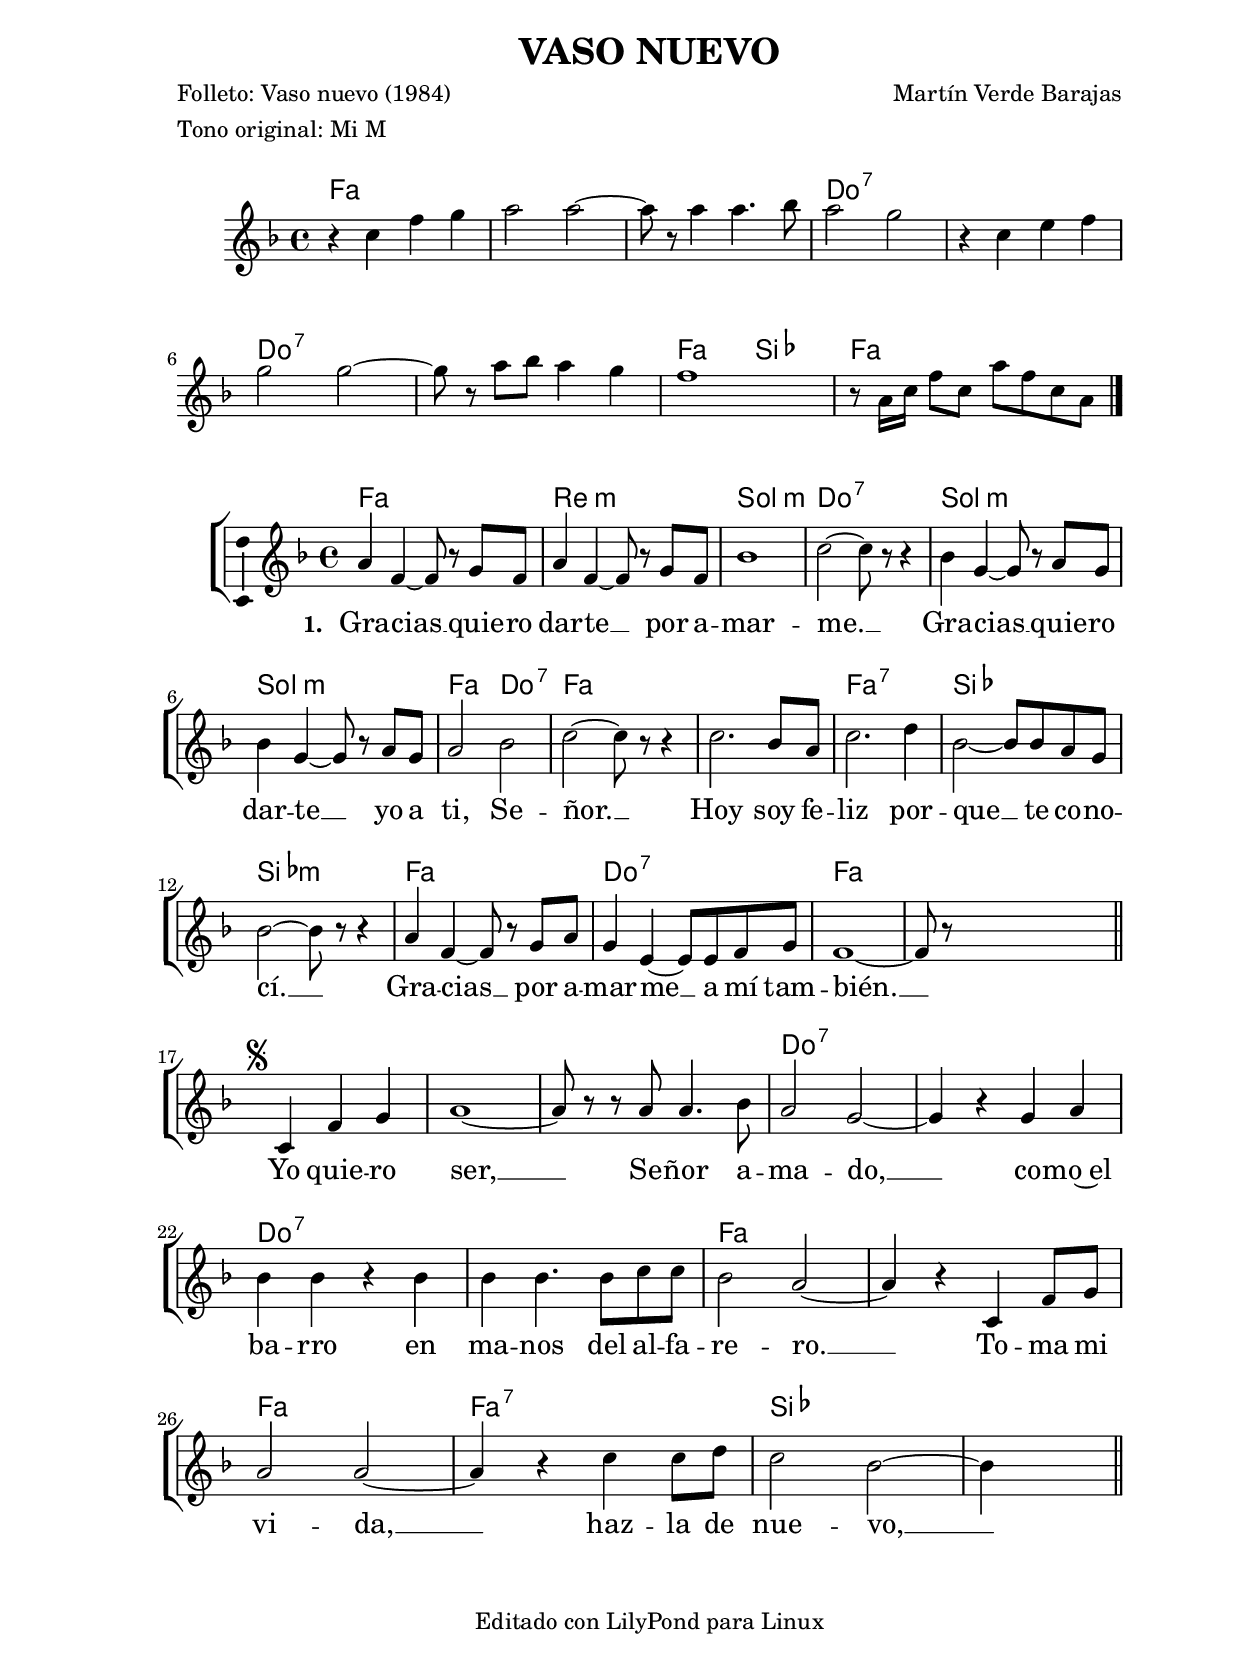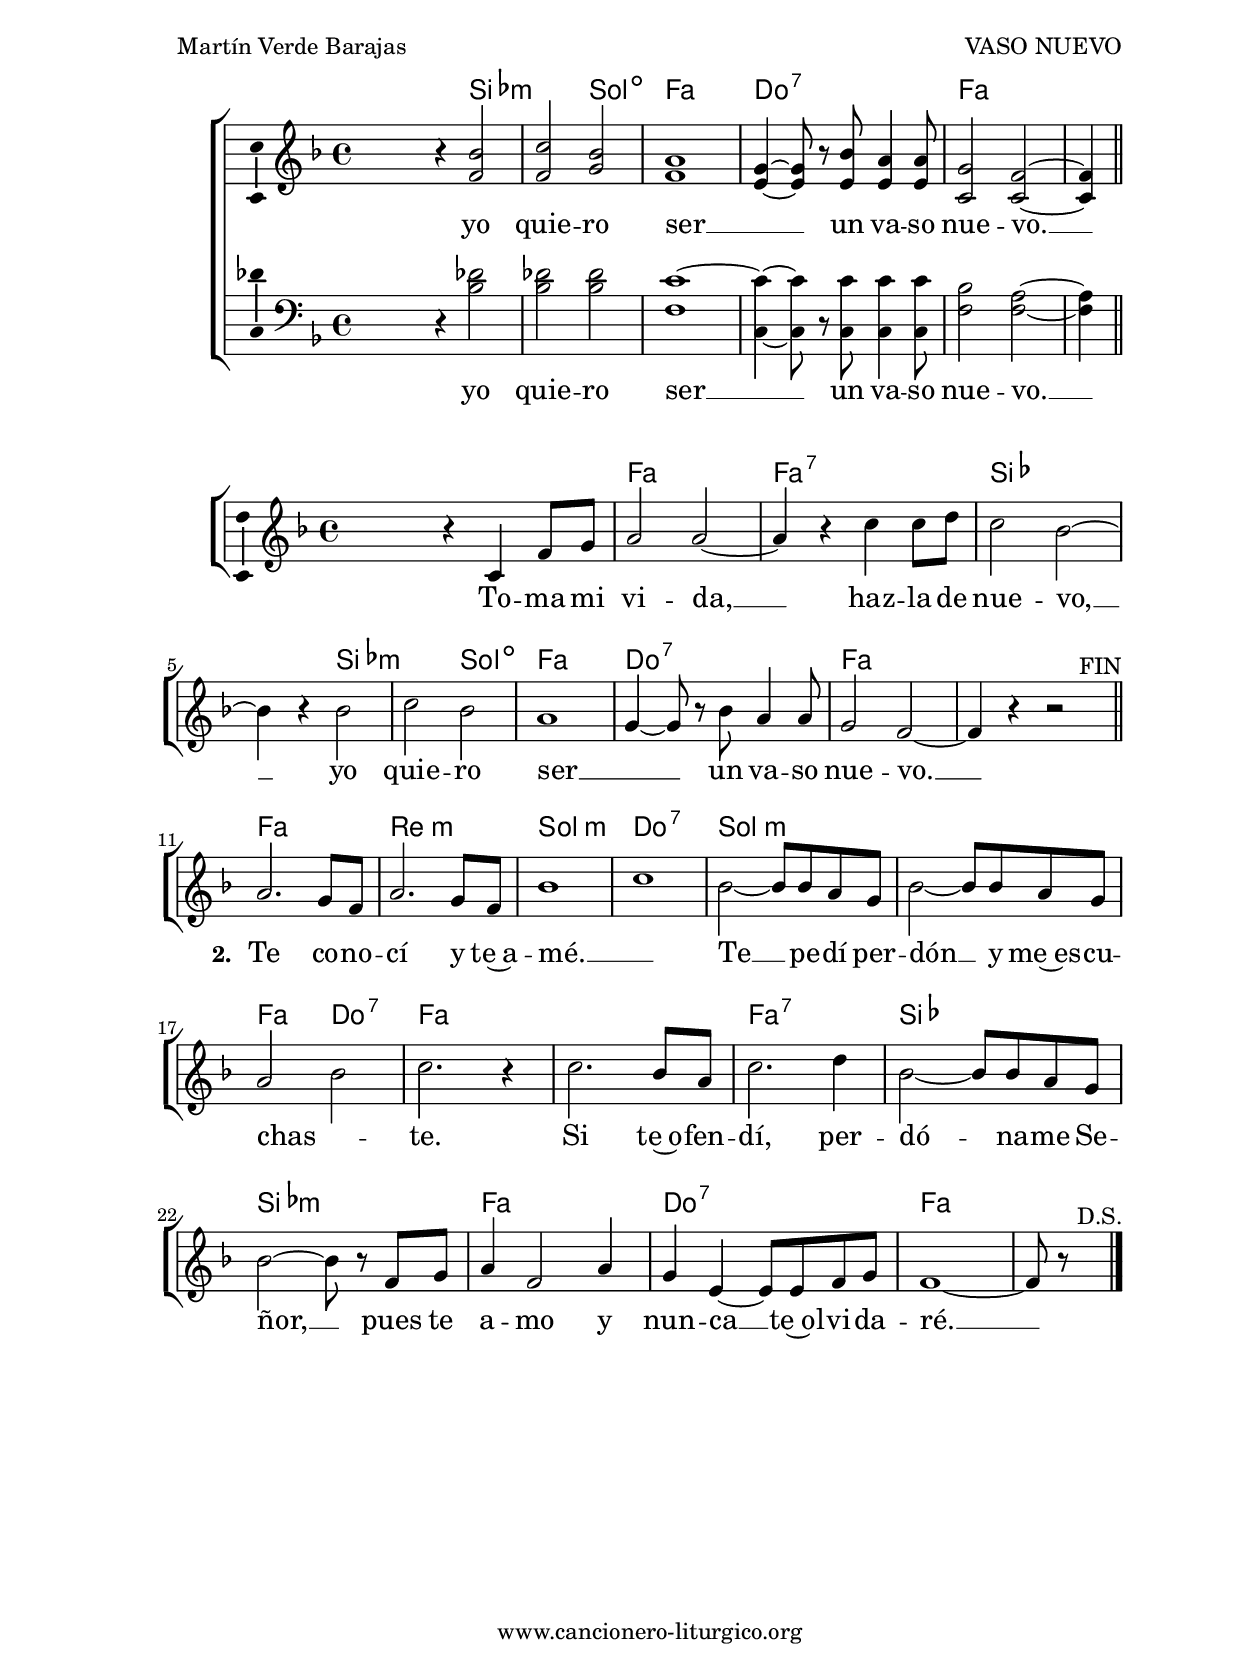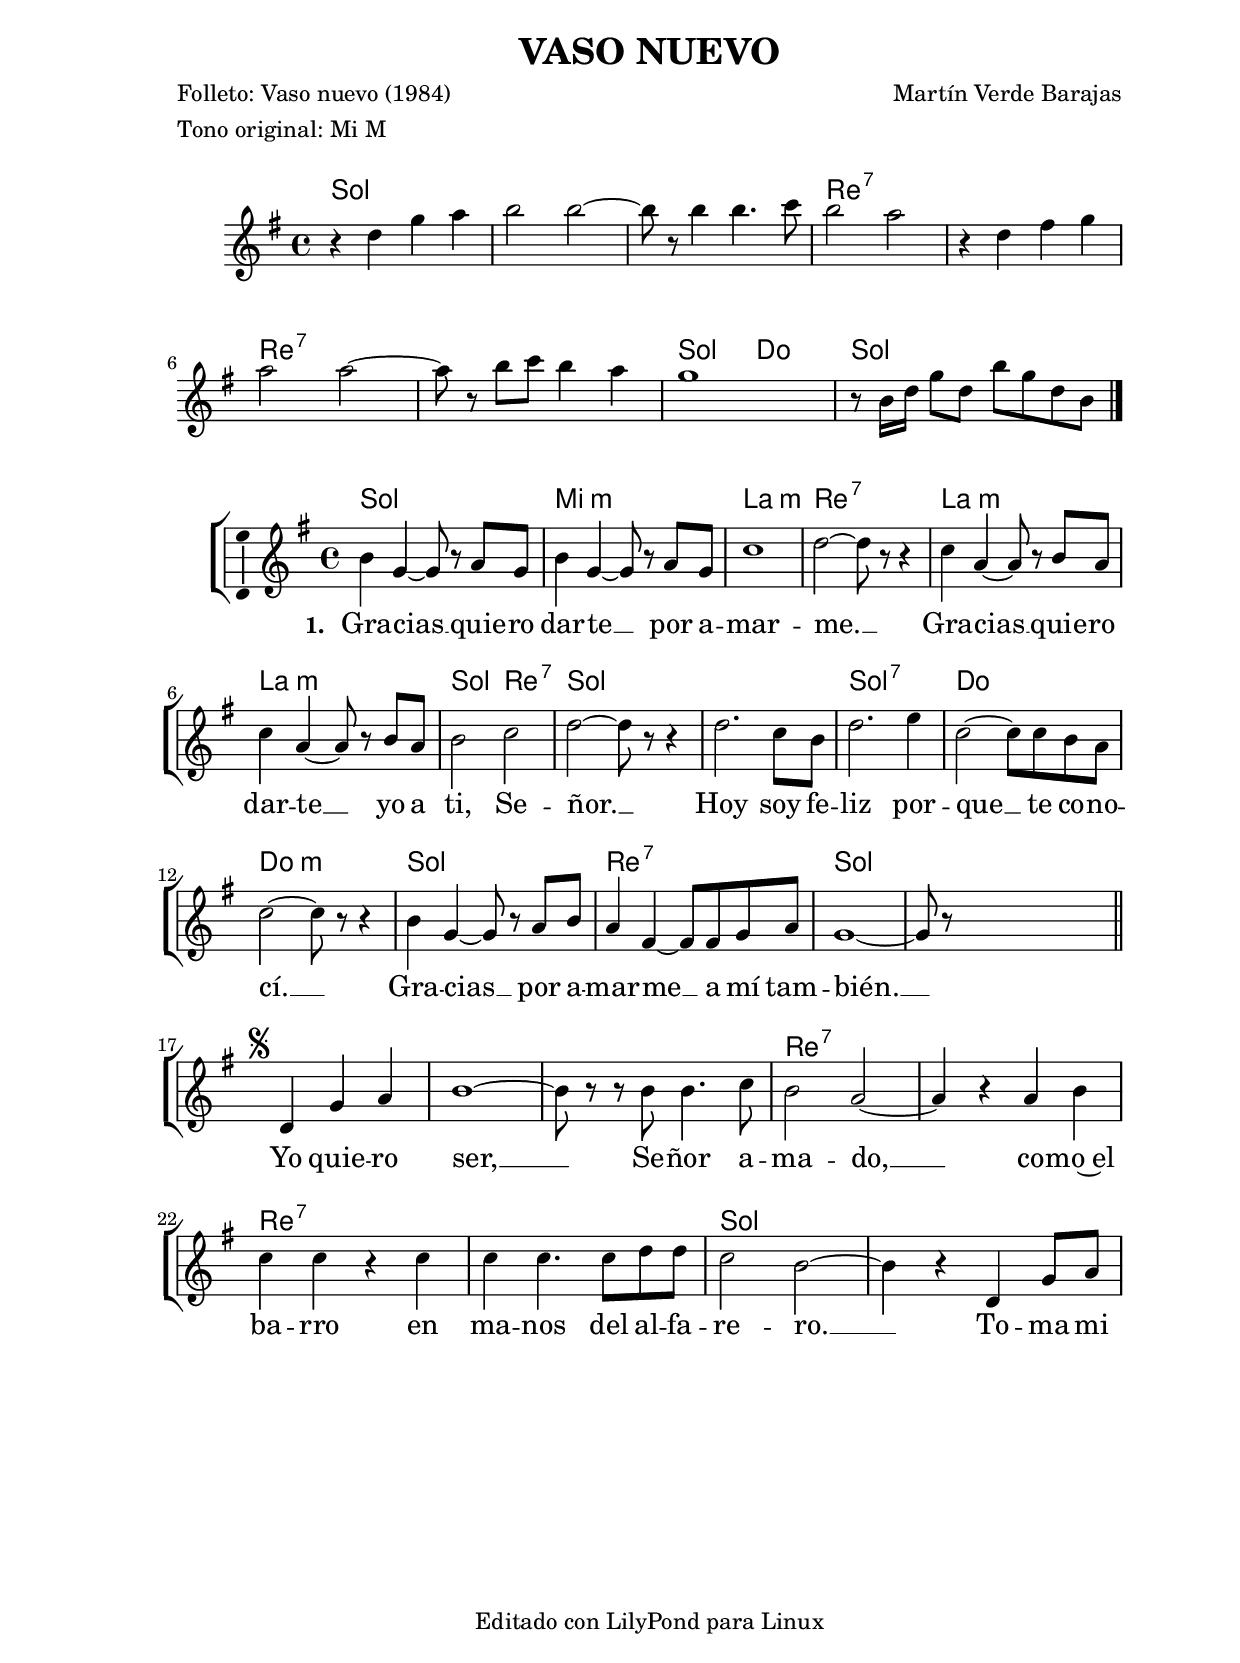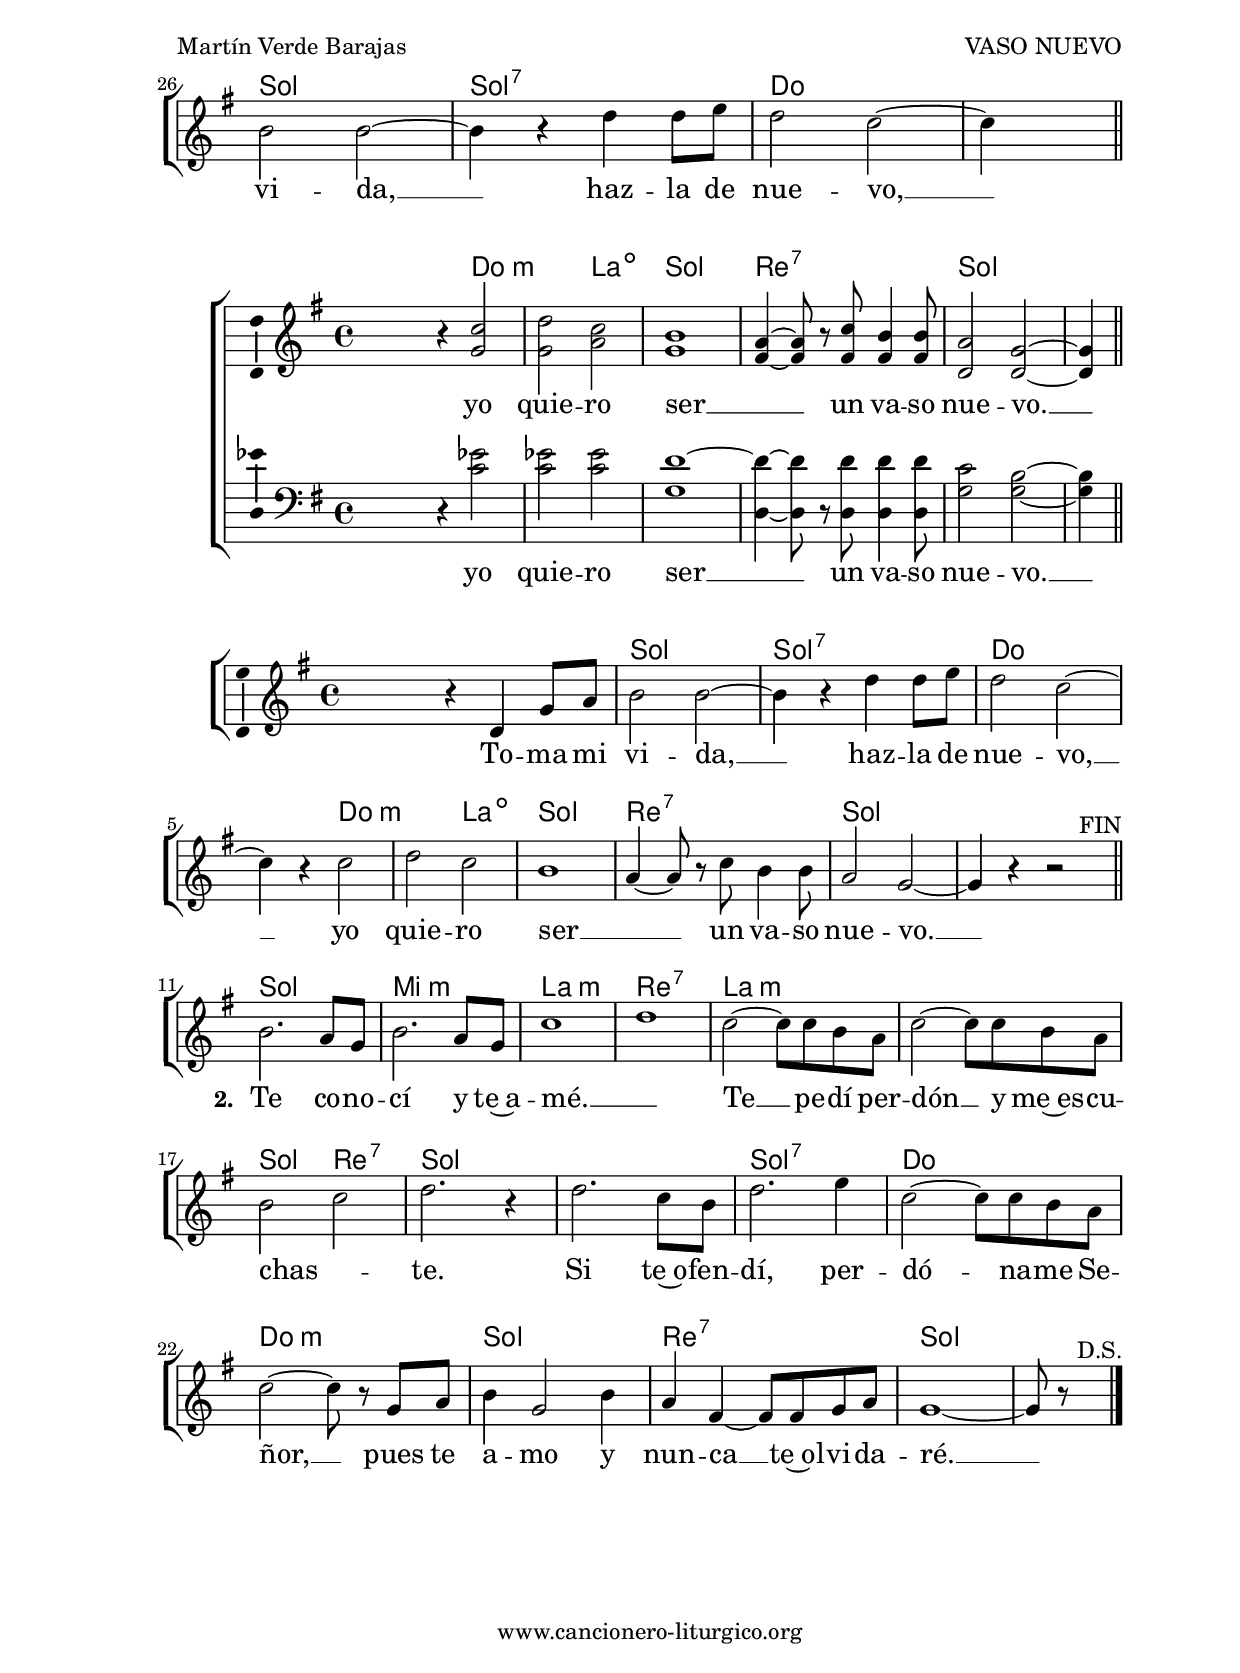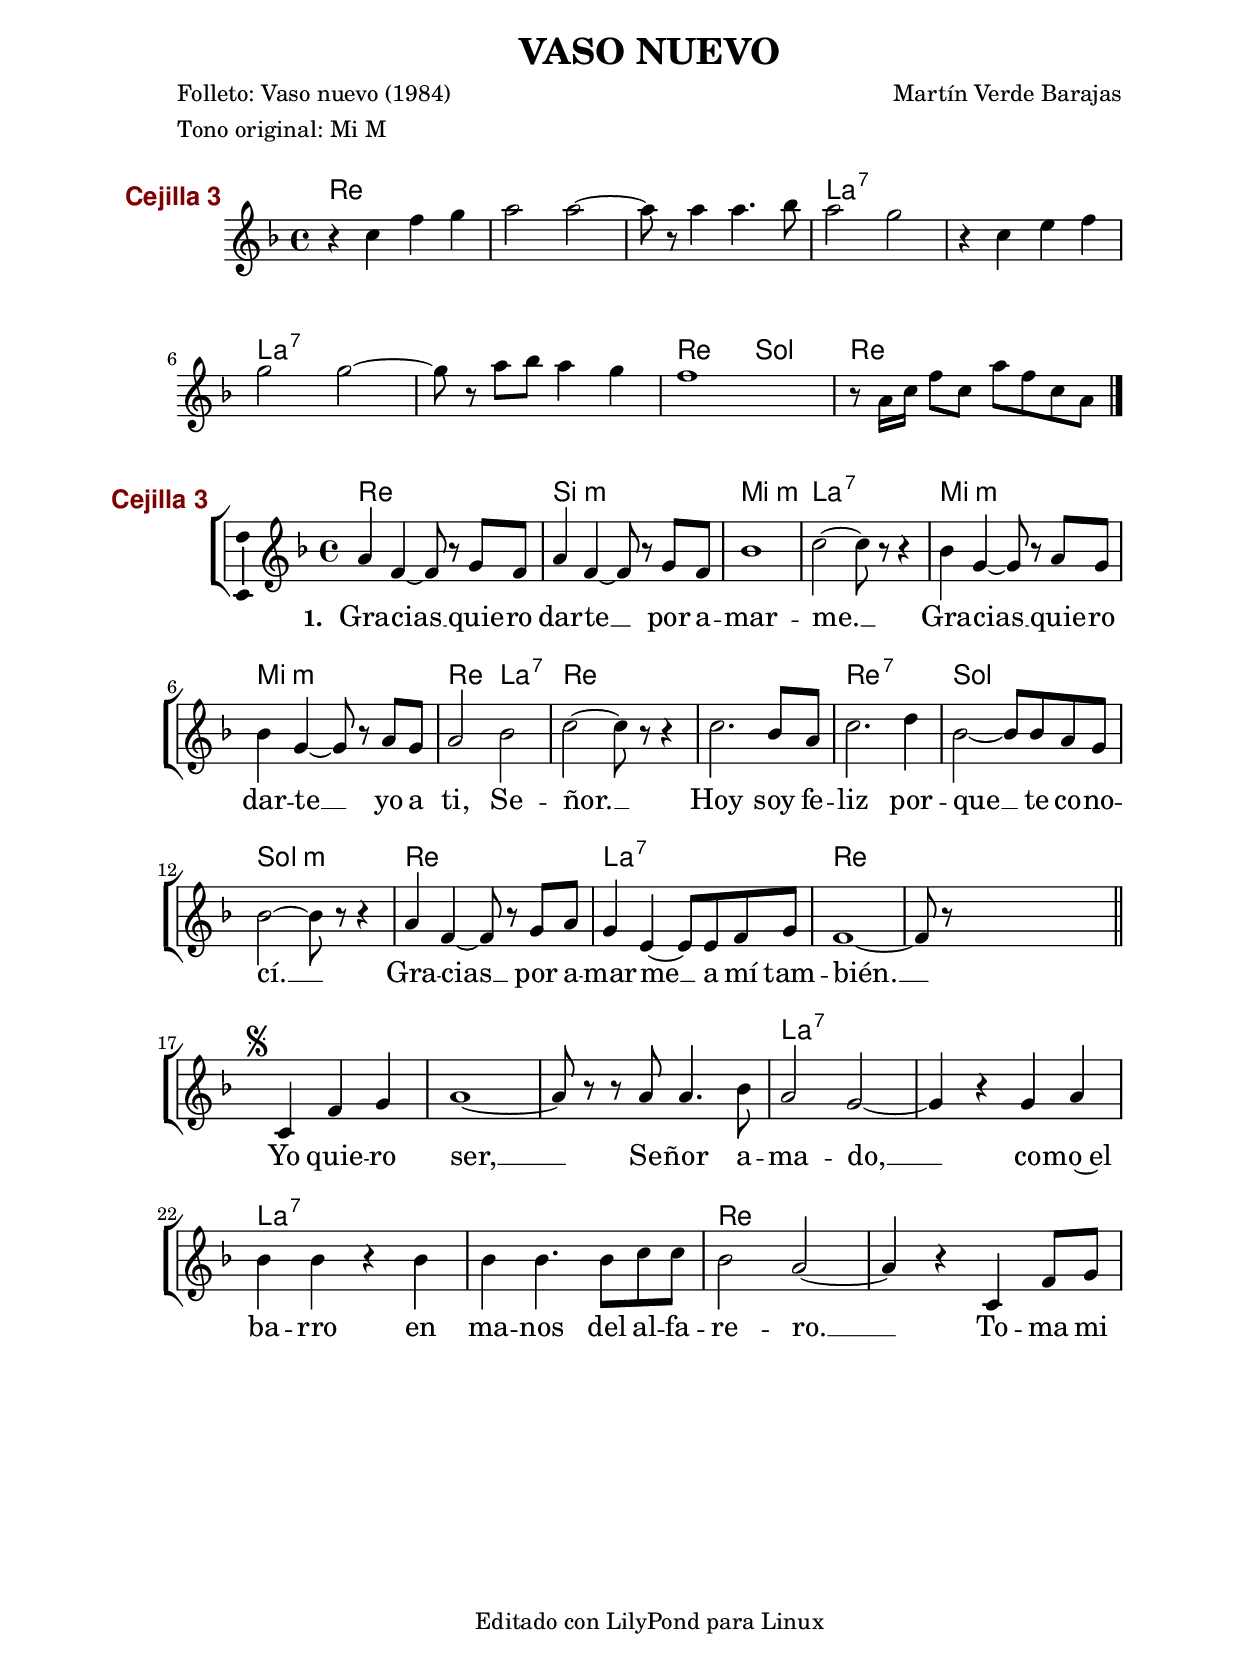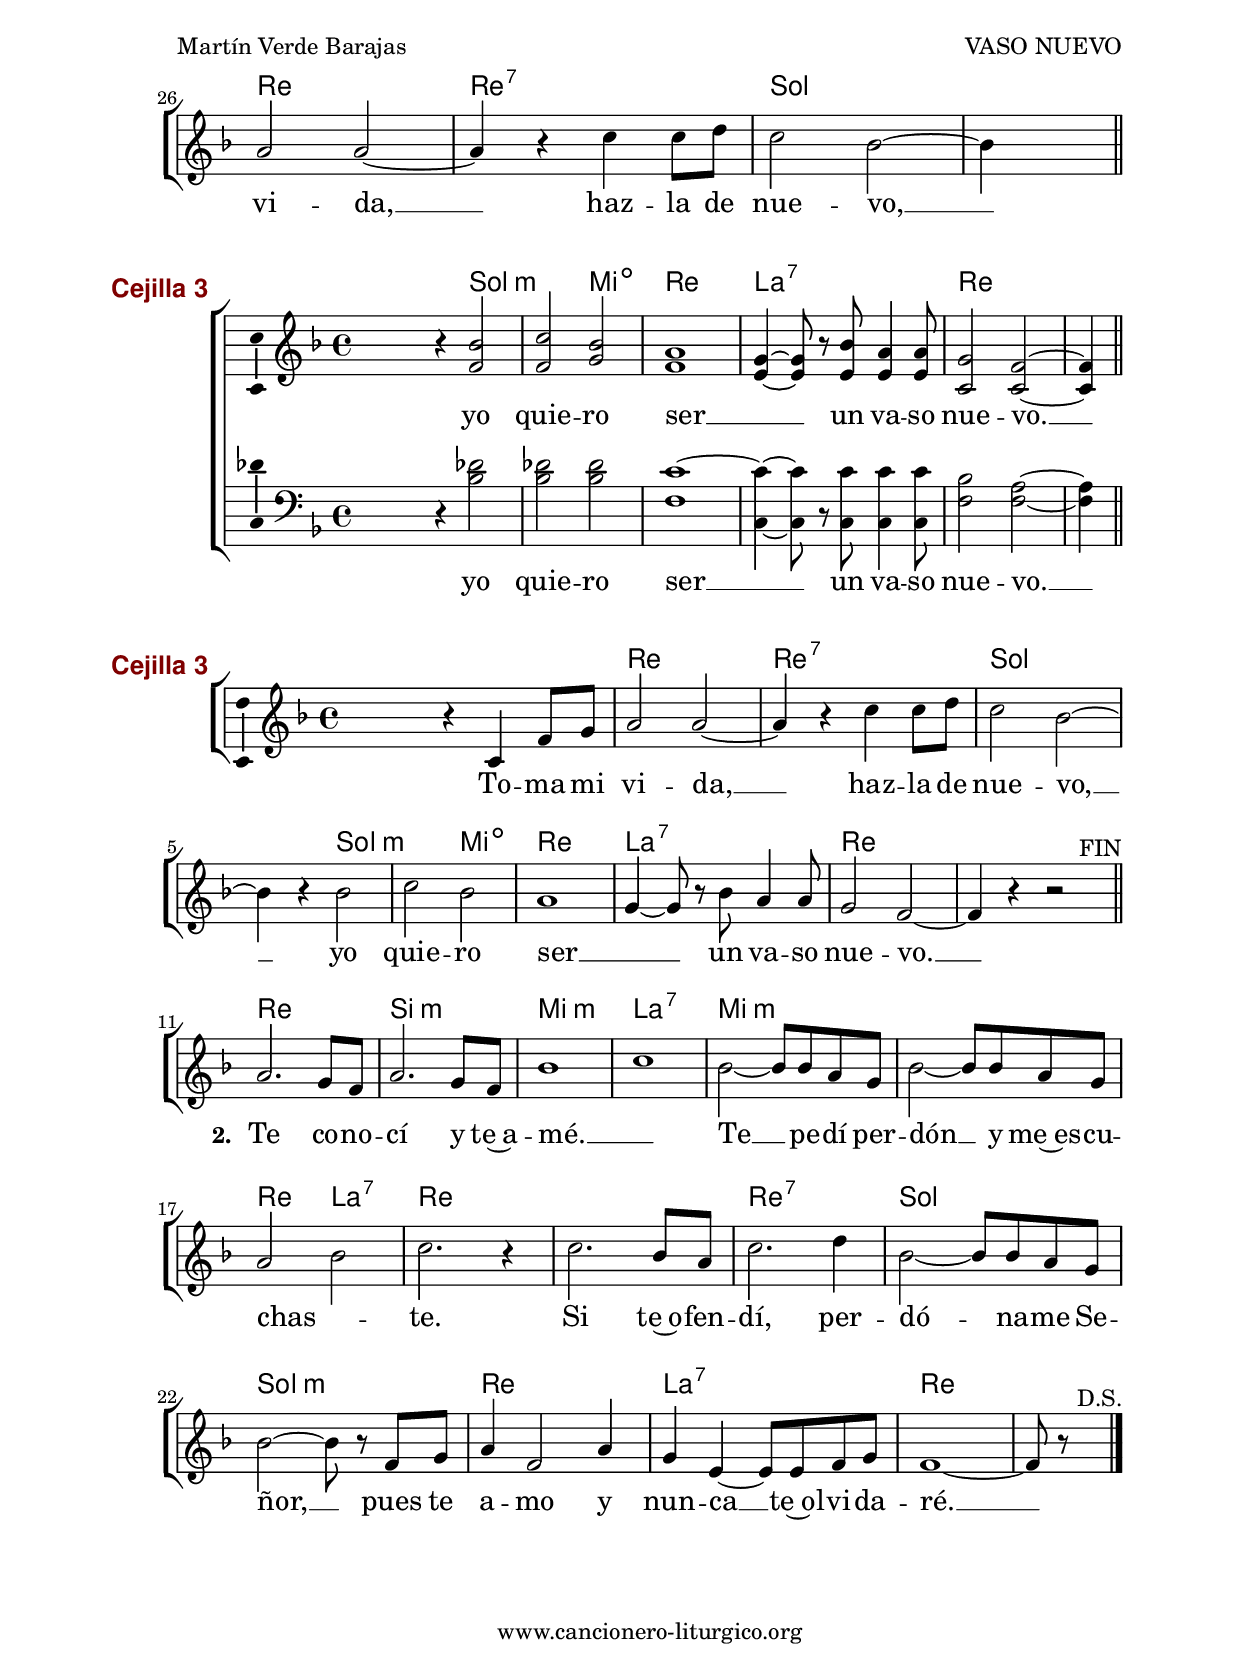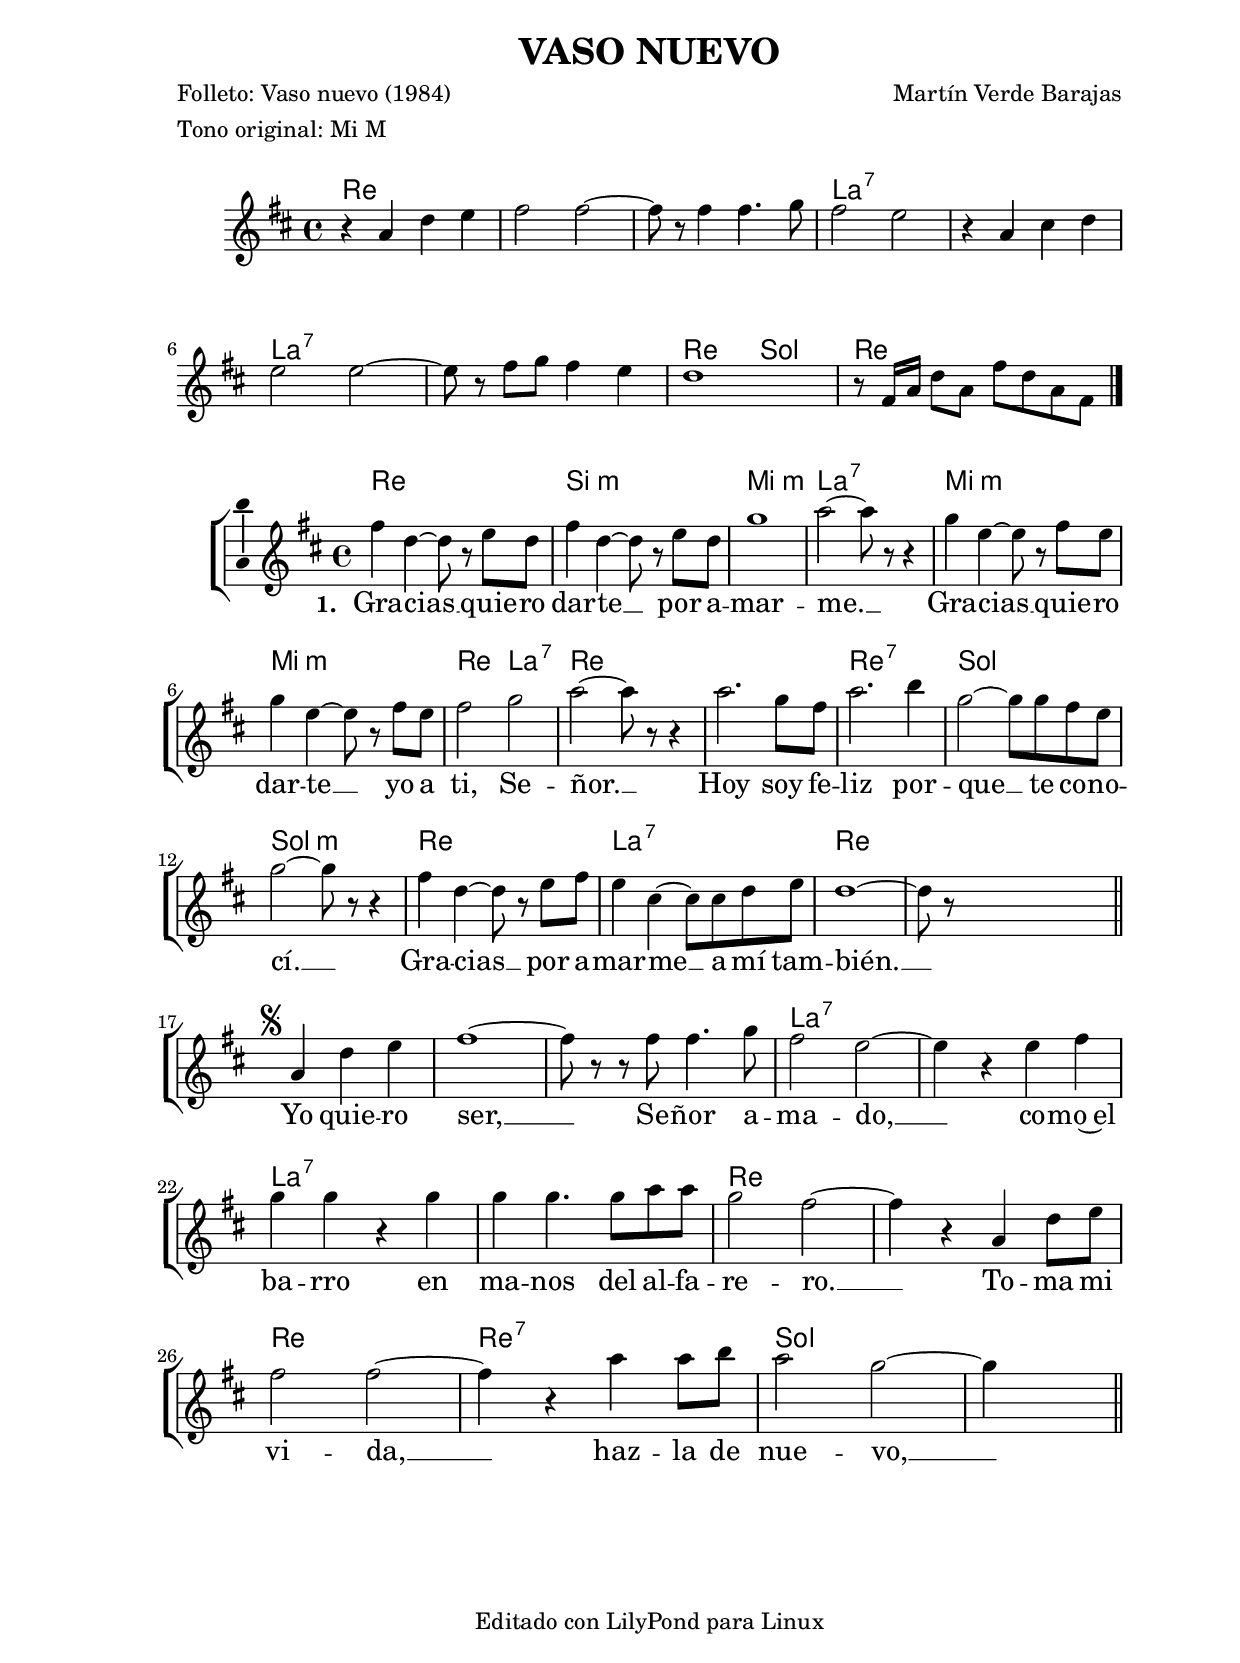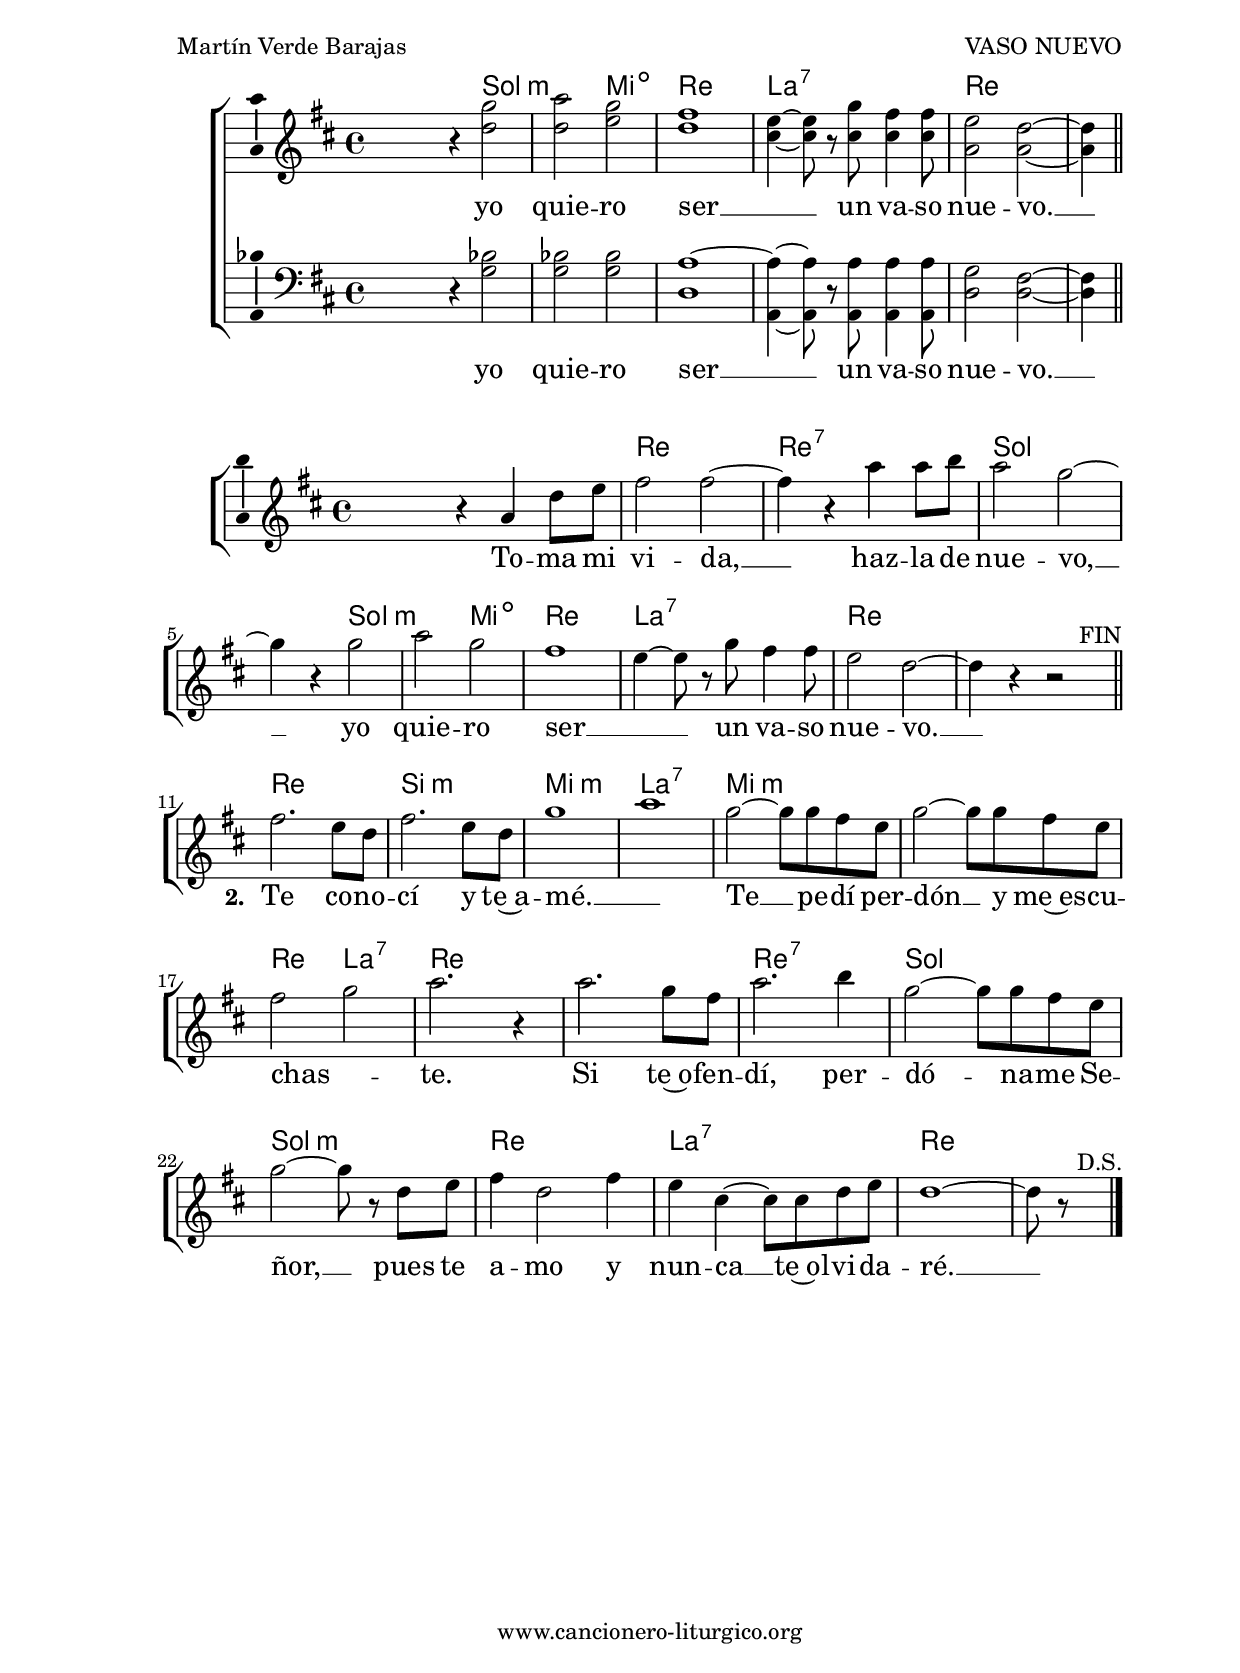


%versión de lilypond para la que se ha escrito esta partitura:
\version "2.16.0"

	%Tamaño papel
	#(set-default-paper-size "a4")
	%Tamaño partitura
	#(set-global-staff-size 20)
	%No responde al pulsar sobre una nota
	#(ly:set-option 'point-and-click #f)

%parámetros del encabezamiento:
\header {
	title = "VASO NUEVO"
	subtitle = ""
	composer = "Martín Verde Barajas"
	poet = "Folleto: Vaso nuevo (1984)"
	meter = "Tono original: Mi M"
	arranger = ""
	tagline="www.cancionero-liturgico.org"
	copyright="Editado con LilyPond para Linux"
	tiempo = ""
	usos = ""
	letra = ""
	}

%parámetros asociados al papel:
\paper  {
	oddHeaderMarkup = \markup {\fill-line { \on-the-fly #not-first-page \fromproperty #'header:title \on-the-fly #not-first-page \fromproperty #'header:composer }}
	evenHeaderMarkup = \markup {\fill-line { \fromproperty #'header:composer \fromproperty #'header:title }}
	#(set-paper-size "a4")
	print-page-number = ##f
	first-page-number = 1
	print-first-page-number = ##f
%	head-separation = 3.0 \cm
	top-margin = 2.0 \cm
	bottom-margin = 0.5\cm
%%%	bottom-margin = -3.0\cm
	left-margin = 3.0 \cm
	line-width = 16.0 \cm 
	indent = 8\mm
	interscoreline = 2.\mm
	between-system-space = 15\mm
%	para que las partituras no llenen la hoja:
	ragged-bottom = ##t
%	idem para la última hoja:
	ragged-last-bottom = ##f
%	para que las partituras llenen el ancho del papel:
	ragged-last = ##f
	after-title-space = 2.5 \cm
page-count=2
%system-count=8

	%Flexible Vertical Spacing
%	markup-markup-spacing =
%	#'((basic-distance . 15) (minimum-distance . 15) (padding . 3))
	markup-system-spacing =
	#'((basic-distance . 15) (minimum-distance . 15) (padding . 3))
	system-system-spacing =
	#'((basic-distance . 15) (minimum-distance . 15) (padding . 3))
	score-system-spacing =
	#'((basic-distance . 15) (minimum-distance . 15) (padding . 5))
%	top-system-spacing = % header
%	#'((basic-distance . 8) (minimum-distance . 0) (padding . 0))
%	top-markup-spacing =
%	#'((basic-distance . 20) (minimum-distance . 20) (padding . 0))
	last-bottom-spacing = % footer
	#'((basic-distance . 5) (minimum-distance . 5) (padding . 0))
%	score-markup-spacing =
%	#'((basic-distance . 16) (minimum-distance . 13) (padding . 0))

	}


%parámetros que afectan a toda la partitura:
global =  {
	%clave de sol (G):
	\clef G
	%armadura:
	\transpose e f
	\key e \major
	\tempo 4=110
	\set Score.tempoHideNote = ##t
	}


acordesintro = {
	\italianChords
	\chordmode {
	\transpose e f
{

e1 e e b:7 b:7 b:7 b:7 e2 a e1

}
}
}

melodiaintro = 

	\transpose e f
{

\time 4/4

\relative c''{

r4 b4 e fis
gis2 gis~
gis8 r8 gis4 gis4. a8
gis2 fis

r4 b,4 dis e
fis2 fis~
fis8 r8 gis8 a gis4 fis
e1
r8 gis,16 b e8 b gis' e b gis

\bar "|."
}
}

acordes = {
	\italianChords
	\chordmode {
	\transpose e f
{

e1 cis:m fis:m b:7 fis:m fis:m e2 b:7 e1 e e:7 a a:m e b:7 e s
s1 e1 e b:7 b:7 b:7 b:7 e e e e:7 a

}
}
}

acordesdos = {
	\italianChords
	\chordmode {
	\transpose e f
{

s2 a2:m s fis:dim e1 b:7 e s4

	}
	}
}

acordescuatro = {
	\italianChords
	\chordmode {
	\transpose e f
{

s1 e1 e:7 a s2 a:m s fis:dim e1 b:7 e s
e1 cis:m fis:m b:7 fis:m fis:m e2 b:7 e1 e e:7 a a:m e b:7 e s4

}
}
}

melodia = 

	\transpose e f
{
	\relative c''{
	\time 4/4

gis4 e4~e8 r8 fis8 e
gis4 e4~e8 r8 fis8 e
a1
b2~b8 r8 r4
a4 fis4~fis8 r8 gis8 fis
a4 fis4~fis8 r8 gis8 fis
gis2 a
b2~b8 r8 r4
b2. a8 gis
b2. cis4
a2~a8 a gis fis
a2~a8 r8 r4
gis4 e4~e8 r8 fis8 gis
fis4 dis4~dis8 dis8 e fis
e1~
e8 r8 s4 s2

\bar "||"
\break

s4^\segno b4 e fis
gis1~
gis8 r8 r8 gis8 gis4. a8
gis2 fis~
fis4 r4 fis4 gis
a4 a r4 a4
a4 a4. a8 b8 b
a2 gis~
gis4 r4 b,4 e8 fis
gis2 gis~
gis4 r4 b4 b8 cis
b2 a~
a4 s4 %%%s2

\bar "||"
%%%\bar "|."
	}
	}


melodiados = 

	\transpose e f
{
	\relative c''{
	\time 4/4

s4 r4
<<
{
a2
b2 a
gis1
fis4~fis8 r8 a8 gis4 gis8
fis2 e~
e4 %%%s4 s2
}
{
e2
e2 fis
e1
dis4~dis8 r8 dis8 dis4 dis8
b2 b~
b4 %%%s4 s2
}
>>

\bar "||"
%%%\bar "|."
	}
	}

melodiatres = 

	\transpose e f
{
	\relative c'{
	\time 4/4

\clef bass

s4 r4
<<
{
c2
c2 c
b1~
b4~b8 r8 b8 b4 b8
a2 gis~
gis4 %%%s4 s2
}
{
a2
a2 a
e1
b4~b8 r8 b8 b4 b8
e2 e~
e4 %%%s4 s2
}
>>

%%%\bar "|."
	}
	}


melodiacuatro = 

	\transpose e f
{
	\relative c''{
	\time 4/4

s4 r4 b,4 e8 fis
gis2 gis~
gis4 r4 b4 b8 cis
b2 a~
a4 r4 a2
b2 a
gis1
fis4~fis8 r8 a8 gis4 gis8
fis2 e~
e4 r4 r2^"     FIN"

\bar "||"
\break

gis2. fis8 e
gis2. fis8 e
a1
b1
a2~a8 a gis fis
a2~a8 a gis fis
gis2 a
b2. r4
b2. a8 gis
b2. cis4
a2~a8 a gis fis
a2~a8 r8 e8 fis
gis4 e2 gis4
fis4 dis4~dis8 dis8 e fis
e1~
e8 r8^"   D.S." %%%s4 s2^"   D.S."

\bar "|."
	}
	}


texto = \lyricmode {

\set stanza =#"1. " Gra -- cias __ quie -- ro dar -- te __ por a -- mar -- me. __
Gra -- cias __ quie -- ro dar -- te __ yo a ti, Se -- ñor. __
Hoy soy fe -- liz por -- que __ te co -- no -- cí. __
Gra -- cias __ por a -- mar -- me __ a mí tam -- bién. __

Yo quie -- ro ser, __ Se -- ñor a -- ma -- do, __
co -- mo~el ba -- rro en ma -- nos del al -- fa -- re -- ro. __
To -- ma mi vi -- da, __ haz -- la de nue -- vo, __

	}

textocuatro = \lyricmode {

To -- ma mi vi -- da, __ haz -- la de nue -- vo, __
yo quie -- ro ser __ _ un va -- so nue -- vo. __

\set stanza =#"2. " Te co -- no -- cí y te~a -- mé. __ _
Te __ pe -- dí per -- dón __ y me~es -- cu -- chas -- _ te.
Si te~o -- fen -- dí, per -- dó -- na -- me Se -- ñor, __
pues te a -- mo y nun -- ca __ te~ol -- vi -- da -- ré. __

	}

textoest = \lyricmode {

yo quie -- ro ser __ _ un va -- so nue -- vo. __

	}

textoestt = \lyricmode {

yo quie -- ro ser __ un va -- so nue -- vo. __

	}


acordesintroStaff = \context ChordNames = acordesintroStaff <<
	\set chordChanges = ##t
	\acordesintro
	>>

acordesStaff = \context ChordNames = acordesStaff <<
	\set chordChanges = ##t
	\acordes
	>>

acordesdosStaff = \context ChordNames = acordesdosStaff <<
	\set chordChanges = ##t
	\acordesdos
	>>

acordescuatroStaff = \context ChordNames = acordescuatroStaff <<
	\set chordChanges = ##t
	\acordescuatro
	>>

%%%%%%%%%%%%%%%%%%%%%%%%%%%%%%%%%%% CEJILLA %%%%%%%%%%%%%%%%%%%%%%%%%%%%%%%%%%%
acordesintrocejilla = {
%%%	\override ChordNames.ChordName #'font-size = #-1
%%%	\override ChordNames.ChordName #'font-series = #'bold
	\transpose f d {
		\acordesintro
		}
	}

acordesintrocejillaStaff = \context ChordNames = acordesintrocejillaStaff <<
	\set Staff.instrumentName = \markup \with-color #darkred \larger \bold \sans "Cejilla 3"
	\set chordChanges = ##t
	\acordesintrocejilla
	>>
acordescejilla = {
%%%	\override ChordNames.ChordName #'font-size = #-1
%%%	\override ChordNames.ChordName #'font-series = #'bold
	\transpose f d {
		\acordes
		}
	}

acordescejillaStaff = \context ChordNames = acordescejillaStaff <<
	\set Staff.instrumentName = \markup \with-color #darkred \larger \bold \sans "Cejilla 3"
	\set chordChanges = ##t
	\acordescejilla
	>>
acordesdoscejilla = {
%%%	\override ChordNames.ChordName #'font-size = #-1
%%%	\override ChordNames.ChordName #'font-series = #'bold
	\transpose f d {
		\acordesdos
		}
	}

acordesdoscejillaStaff = \context ChordNames = acordesdoscejillaStaff <<
	\set Staff.instrumentName = \markup \with-color #darkred \larger \bold \sans "Cejilla 3"
	\set chordChanges = ##t
	\acordesdoscejilla
	>>
acordescuatrocejilla = {
%%%	\override ChordNames.ChordName #'font-size = #-1
%%%	\override ChordNames.ChordName #'font-series = #'bold
	\transpose f d {
		\acordescuatro
		}
	}

acordescuatrocejillaStaff = \context ChordNames = acordescuatrocejillaStaff <<
	\set Staff.instrumentName = \markup \with-color #darkred \larger \bold \sans "Cejilla 3"
	\set chordChanges = ##t
	\acordescuatrocejilla
	>>
%%%%%%%%%%%%%%%%%%%%%%%%%%%%%%%%%%% CEJILLA %%%%%%%%%%%%%%%%%%%%%%%%%%%%%%%%%%%


vozintroStaff = \context Voice = vozintroStaff
<<
	\override Staff.StaffSymbol #'staff-space = #(magstep -0.35)
	\set Staff.midiInstrument = #"english horn"
	\set Staff.midiMinimumVolume = #0.7
	\set Staff.midiMaximumVolume = #0.9
	\global
	\melodiaintro
	>>

vozStaff = \context Voice = vozStaff
\with {\consists "Ambitus_engraver"}
<<
%	\set Staff.instrumentName = ""
%	\set Staff.shortInstrumentName = ""
%	\set Staff.midiInstrument = #"clarinet"
%	\set Staff.midiInstrument = #"cello"
%	\set Staff.midiInstrument = #"flute"
	\set Staff.midiInstrument = #"electric guitar (jazz)"
%	\set Staff.midiInstrument = #"english horn"
%	\set Staff.midiInstrument = #"violin"
%	\set Staff.midiInstrument = #"glockenspiel"
	\set Staff.midiMinimumVolume = #0.7
	\set Staff.midiMaximumVolume = #0.9
	\global
	\melodia
	>>

vozdosStaff = \context Voice = vozdosStaff
\with {\consists "Ambitus_engraver"}
<<
%	\set Staff.instrumentName = ""
%	\set Staff.shortInstrumentName = ""
%	\set Staff.midiInstrument = #"clarinet"
%	\set Staff.midiInstrument = #"cello"
%	\set Staff.midiInstrument = #"flute"
	\set Staff.midiInstrument = #"electric guitar (jazz)"
%	\set Staff.midiInstrument = #"english horn"
%	\set Staff.midiInstrument = #"violin"
%	\set Staff.midiInstrument = #"glockenspiel"
	\set Staff.midiMinimumVolume = #0.7
	\set Staff.midiMaximumVolume = #0.9
	\global
	\melodiados
	>>

voztresStaff = \context Voice = voztresStaff
\with {\consists "Ambitus_engraver"}
<<
%	\set Staff.instrumentName = ""
%	\set Staff.shortInstrumentName = ""
%	\set Staff.midiInstrument = #"clarinet"
%	\set Staff.midiInstrument = #"cello"
%	\set Staff.midiInstrument = #"flute"
	\set Staff.midiInstrument = #"electric guitar (jazz)"
%	\set Staff.midiInstrument = #"english horn"
%	\set Staff.midiInstrument = #"violin"
%	\set Staff.midiInstrument = #"glockenspiel"
	\set Staff.midiMinimumVolume = #0.7
	\set Staff.midiMaximumVolume = #0.9
	\global
	\melodiatres
	>>

vozcuatroStaff = \context Voice = vozcuatroStaff
\with {\consists "Ambitus_engraver"}
<<
%	\set Staff.instrumentName = ""
%	\set Staff.shortInstrumentName = ""
%	\set Staff.midiInstrument = #"clarinet"
%	\set Staff.midiInstrument = #"cello"
%	\set Staff.midiInstrument = #"flute"
	\set Staff.midiInstrument = #"electric guitar (jazz)"
%	\set Staff.midiInstrument = #"english horn"
%	\set Staff.midiInstrument = #"violin"
%	\set Staff.midiInstrument = #"glockenspiel"
	\set Staff.midiMinimumVolume = #0.7
	\set Staff.midiMaximumVolume = #0.9
	\global
	\melodiacuatro
	>>

textoStaff = \context Lyrics = textoStaff <<
	\lyricsto vozStaff \texto
	>>

textocuatroStaff = \context Lyrics = textocuatroStaff <<
	\lyricsto vozcuatroStaff \textocuatro
	>>

textoestStaff = \context Lyrics = textoestStaff <<
	\lyricsto vozdosStaff \textoest
	>>

textoesttStaff = \context Lyrics = textoesttStaff <<
	\lyricsto voztresStaff \textoestt
	>>

\book {
	\score {
		\context ChoirStaff {
%			\override StaffGroup.SystemStartBracket #'collapse-height = #1
%			\override Score.SystemStartBar #'collapse-height = #1
			<<
			\acordesintroStaff
			\vozintroStaff
			>>
			}
		\layout {
	    		\context {
				\Lyrics
				\override LyricText #'font-size = #2
				}
	   		 \context {
				\Score
				\override StaffSymbol #'staff-space = #(magstep +3)
				}
			}
		}
	\score {
		\context ChoirStaff {
			\override StaffGroup.SystemStartBracket #'collapse-height = #1
			\override Score.SystemStartBar #'collapse-height = #1
			<<
			\acordesStaff
			\vozStaff
			\textoStaff
			>>
			}
		\layout {
system-count=6
	    		\context {
				\Lyrics
				\override LyricText #'font-size = #2
				}
	   		 \context {
				\Score
				\override StaffSymbol #'staff-space = #(magstep +3)
				}
			}
		}
	\score {
		\context ChoirStaff {
%			\override StaffGroup.SystemStartBracket #'collapse-height = #1
%			\override Score.SystemStartBar #'collapse-height = #1
			<<
			\acordesdosStaff
			\vozdosStaff
			\textoestStaff
			\voztresStaff
			\textoesttStaff
			>>
			}
		\layout {
	    		\context {
				\Lyrics
				\override LyricText #'font-size = #2
				}
	   		 \context {
				\Score
				\override StaffSymbol #'staff-space = #(magstep +3)
				}
			}
		}
	\score {
		\context ChoirStaff {
			\override StaffGroup.SystemStartBracket #'collapse-height = #1
			\override Score.SystemStartBar #'collapse-height = #1
			<<
			\acordescuatroStaff
			\vozcuatroStaff
			\textocuatroStaff
			>>
			}
		\layout {
	    		\context {
				\Lyrics
				\override LyricText #'font-size = #2
				}
	   		 \context {
				\Score
				\override StaffSymbol #'staff-space = #(magstep +3)
				}
			}
		}
	\score {
		\unfoldRepeats
		\context ChoirStaff {
			<<
			\acordesintroStaff
			\vozintroStaff
			>>
			<<
			\acordesStaff
			\vozStaff
			>>
			<<
			\acordesdosStaff
			\vozdosStaff
			\voztresStaff
			>>
			<<
			\acordescuatroStaff
			\vozcuatroStaff
			>>
			}
		\midi {
	  		\context {
	  			\Score
				tempoWholesPerMinute = #(ly:make-moment 70 4)
				}
			}
		}
	}


%Partitura para guitarra
#(define output-suffix "G")
\book {
	\score {
		\context ChoirStaff {
%			\override StaffGroup.SystemStartBracket #'collapse-height = #1
%			\override Score.SystemStartBar #'collapse-height = #1
			<<
			\acordesintrocejillaStaff
			\vozintroStaff
			>>
			}
		\layout {
%%%%%%%%%%%%%%%%%%%%%%%%%%%%%%%%%%% CEJILLA %%%%%%%%%%%%%%%%%%%%%%%%%%%%%%%%%%%
			\context {
				\ChordNames \consists Instrument_name_engraver
				}
%%%%%%%%%%%%%%%%%%%%%%%%%%%%%%%%%%% CEJILLA %%%%%%%%%%%%%%%%%%%%%%%%%%%%%%%%%%%
	    		\context {
				\Lyrics
				\override LyricText #'font-size = #2
				}
	   		 \context {
				\Score
				\override StaffSymbol #'staff-space = #(magstep +3)
				}
			}
		}
	\score {
		\context ChoirStaff {
			\override StaffGroup.SystemStartBracket #'collapse-height = #1
			\override Score.SystemStartBar #'collapse-height = #1
			<<
			\acordescejillaStaff
			\vozStaff
			\textoStaff
			>>
			}
		\layout {
system-count=6
%%%%%%%%%%%%%%%%%%%%%%%%%%%%%%%%%%% CEJILLA %%%%%%%%%%%%%%%%%%%%%%%%%%%%%%%%%%%
			\context {
				\ChordNames \consists Instrument_name_engraver
				}
%%%%%%%%%%%%%%%%%%%%%%%%%%%%%%%%%%% CEJILLA %%%%%%%%%%%%%%%%%%%%%%%%%%%%%%%%%%%
	    		\context {
				\Lyrics
				\override LyricText #'font-size = #2
				}
	   		 \context {
				\Score
				\override StaffSymbol #'staff-space = #(magstep +3)
				}
			}
		}
	\score {
		\context ChoirStaff {
%			\override StaffGroup.SystemStartBracket #'collapse-height = #1
%			\override Score.SystemStartBar #'collapse-height = #1
			<<
			\acordesdoscejillaStaff
			\vozdosStaff
			\textoestStaff
			\voztresStaff
			\textoesttStaff
			>>
			}
		\layout {
%%%%%%%%%%%%%%%%%%%%%%%%%%%%%%%%%%% CEJILLA %%%%%%%%%%%%%%%%%%%%%%%%%%%%%%%%%%%
			\context {
				\ChordNames \consists Instrument_name_engraver
				}
%%%%%%%%%%%%%%%%%%%%%%%%%%%%%%%%%%% CEJILLA %%%%%%%%%%%%%%%%%%%%%%%%%%%%%%%%%%%
	    		\context {
				\Lyrics
				\override LyricText #'font-size = #2
				}
	   		 \context {
				\Score
				\override StaffSymbol #'staff-space = #(magstep +3)
				}
			}
		}
	\score {
		\context ChoirStaff {
			\override StaffGroup.SystemStartBracket #'collapse-height = #1
			\override Score.SystemStartBar #'collapse-height = #1
			<<
			\acordescuatrocejillaStaff
			\vozcuatroStaff
			\textocuatroStaff
			>>
			}
		\layout {
%%%%%%%%%%%%%%%%%%%%%%%%%%%%%%%%%%% CEJILLA %%%%%%%%%%%%%%%%%%%%%%%%%%%%%%%%%%%
			\context {
				\ChordNames \consists Instrument_name_engraver
				}
%%%%%%%%%%%%%%%%%%%%%%%%%%%%%%%%%%% CEJILLA %%%%%%%%%%%%%%%%%%%%%%%%%%%%%%%%%%%
	    		\context {
				\Lyrics
				\override LyricText #'font-size = #2
				}
	   		 \context {
				\Score
				\override StaffSymbol #'staff-space = #(magstep +3)
				}
			}
		}
	}


#(define output-suffix "C")
\book {
	\score {
		\context ChoirStaff {
%			\override StaffGroup.SystemStartBracket #'collapse-height = #1
%			\override Score.SystemStartBar #'collapse-height = #1
\transpose c d
			<<
			\acordesintroStaff
			\vozintroStaff
			>>
			}
		\layout {
	    		\context {
				\Lyrics
				\override LyricText #'font-size = #2
				}
	   		 \context {
				\Score
				\override StaffSymbol #'staff-space = #(magstep +3)
				}
			}
		}
	\score {
		\context ChoirStaff {
			\override StaffGroup.SystemStartBracket #'collapse-height = #1
			\override Score.SystemStartBar #'collapse-height = #1
\transpose c d
			<<
			\acordesStaff
			\vozStaff
			\textoStaff
			>>
			}
		\layout {
system-count=6
	    		\context {
				\Lyrics
				\override LyricText #'font-size = #2
				}
	   		 \context {
				\Score
				\override StaffSymbol #'staff-space = #(magstep +3)
				}
			}
		}
	\score {
		\context ChoirStaff {
%			\override StaffGroup.SystemStartBracket #'collapse-height = #1
%			\override Score.SystemStartBar #'collapse-height = #1
\transpose c d
			<<
			\acordesdosStaff
			\vozdosStaff
			\textoestStaff
			\voztresStaff
			\textoesttStaff
			>>
			}
		\layout {
	    		\context {
				\Lyrics
				\override LyricText #'font-size = #2
				}
	   		 \context {
				\Score
				\override StaffSymbol #'staff-space = #(magstep +3)
				}
			}
		}
	\score {
		\context ChoirStaff {
			\override StaffGroup.SystemStartBracket #'collapse-height = #1
			\override Score.SystemStartBar #'collapse-height = #1
\transpose c d
			<<
			\acordescuatroStaff
			\vozcuatroStaff
			\textocuatroStaff
			>>
			}
		\layout {
	    		\context {
				\Lyrics
				\override LyricText #'font-size = #2
				}
	   		 \context {
				\Score
				\override StaffSymbol #'staff-space = #(magstep +3)
				}
			}
		}
	}


#(define output-suffix "S")
\book {
	\score {
		\context ChoirStaff {
%			\override StaffGroup.SystemStartBracket #'collapse-height = #1
%			\override Score.SystemStartBar #'collapse-height = #1
\transpose c a,
			<<
			\acordesintroStaff
			\vozintroStaff
			>>
			}
		\layout {
	    		\context {
				\Lyrics
				\override LyricText #'font-size = #2
				}
	   		 \context {
				\Score
				\override StaffSymbol #'staff-space = #(magstep +3)
				}
			}
		}
	\score {
		\context ChoirStaff {
			\override StaffGroup.SystemStartBracket #'collapse-height = #1
			\override Score.SystemStartBar #'collapse-height = #1
\transpose c a
			<<
			\acordesStaff
			\vozStaff
			\textoStaff
			>>
			}
		\layout {
system-count=6
	    		\context {
				\Lyrics
				\override LyricText #'font-size = #2
				}
	   		 \context {
				\Score
				\override StaffSymbol #'staff-space = #(magstep +3)
				}
			}
		}
	\score {
		\context ChoirStaff {
%			\override StaffGroup.SystemStartBracket #'collapse-height = #1
%			\override Score.SystemStartBar #'collapse-height = #1
\transpose c a
			<<
			\acordesdosStaff
			\vozdosStaff
			\textoestStaff
\transpose a a,
			\voztresStaff
			\textoesttStaff
			>>
			}
		\layout {
	    		\context {
				\Lyrics
				\override LyricText #'font-size = #2
				}
	   		 \context {
				\Score
				\override StaffSymbol #'staff-space = #(magstep +3)
				}
			}
		}
	\score {
		\context ChoirStaff {
			\override StaffGroup.SystemStartBracket #'collapse-height = #1
			\override Score.SystemStartBar #'collapse-height = #1
\transpose c a
			<<
			\acordescuatroStaff
			\vozcuatroStaff
			\textocuatroStaff
			>>
			}
		\layout {
	    		\context {
				\Lyrics
				\override LyricText #'font-size = #2
				}
	   		 \context {
				\Score
				\override StaffSymbol #'staff-space = #(magstep +3)
				}
			}
		}
	}


